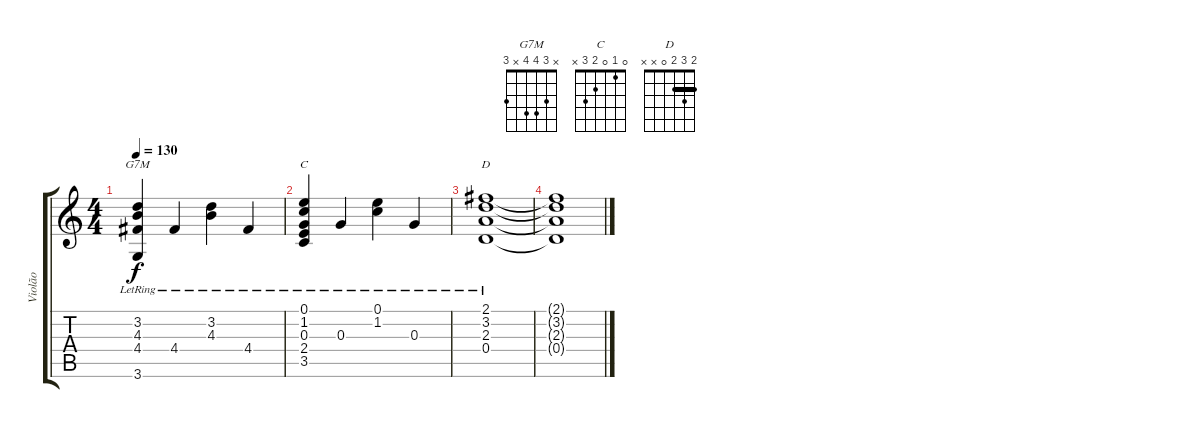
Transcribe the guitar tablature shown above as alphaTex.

\track ("Violão" "Violão") {instrument acousticguitarnylon}
\staff {score tabs}
\tuning (E4 B3 G3 D3 A2 E2) {hide}
\chord ("G7M" x 3 4 4 x 3)
\chord ("C" 0 1 0 2 3 x)
\chord ("D" 2 3 2 0 x x) {barre 2}
\ts (4 4)
\tempo 130
\clef g2
\ks c
(3.2{lr} 4.3{lr} 4.4{lr} 3.6{lr}).4{ch "G7M" dy f} 4.4{lr}.4 (3.2{lr} 4.3{lr}).4 4.4{lr}.4 |
(0.1{lr} 1.2{lr} 0.3{lr} 2.4{lr} 3.5{lr}).4{ch "C"} 0.3{lr}.4 (0.1{lr} 1.2{lr}).4 0.3{lr}.4 |
(2.1{lr} 3.2{lr} 2.3{lr} 0.4{lr}).1{ch "D"} |
(2.1{t} 3.2{t} 2.3{t} 0.4{t}).1
